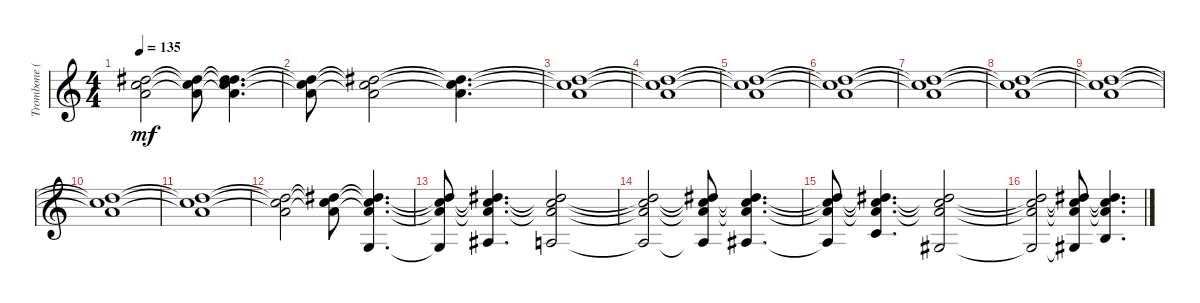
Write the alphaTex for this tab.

\track ("Trombone (echo)" "Trombone (") {instrument trombone}
\staff {score}
\tuning (E4 B3 G3 D3 A2 E2 B1) {hide}
\ts (4 4)
\tempo 135
\clef g2
\ks c
(11.1{t} 13.2{t} 14.3{t}).2{dy mf} (11.1{t} 13.2{t} 14.3{t}).8 (11.1{t} 13.2{t} 14.3{t} 25.4 27.5).4{d} |
(11.1{t} 13.2{t} 14.3{t}).8 (11.1{t} 13.2{t} 14.3{t}).2 (11.1{t} 13.2{t} 14.3{t}).4{d} |
(11.1{t} 13.2{t} 14.3{t}).1 |
(11.1{t} 13.2{t} 14.3{t}).1 |
(11.1{t} 13.2{t} 14.3{t}).1 |
(11.1{t} 13.2{t} 14.3{t}).1 |
(11.1{t} 13.2{t} 14.3{t}).1 |
(11.1{t} 13.2{t} 14.3{t}).1 |
(11.1{t} 13.2{t} 14.3{t}).1 |
(11.1{t} 13.2{t} 14.3{t}).1 |
(11.1{t} 13.2{t} 14.3{t}).1 |
(11.1{t} 13.2{t} 14.3{t}).2 (11.1{t} 13.2{t} 14.3{t}).8 (11.1{t} 13.2{t} 14.3{t} 5.4).4{d} |
(11.1{t} 13.2{t} 14.3{t} 5.4{t}).8 (11.1{t} 13.2{t} 14.3{t} 8.4).4{d} (11.1{t} 13.2{t} 14.3{t} 7.4).2 |
(11.1{t} 13.2{t} 14.3{t} 7.4{t}).2 (11.1{t} 13.2{t} 14.3{t} 7.4{t}).8 (11.1{t} 13.2{t} 14.3{t} 8.4).4{d} |
(11.1{t} 13.2{t} 14.3{t} 8.4{t}).8 (11.1{t} 13.2{t} 14.3{t} 10.4).4{d} (11.1{t} 13.2{t} 14.3{t} 6.4).2 |
(11.1{t} 13.2{t} 14.3{t} 6.4{t}).2 (11.1{t} 13.2{t} 14.3{t} 6.4{t}).8 (11.1{t} 13.2{t} 14.3{t} 9.4).4{d}
